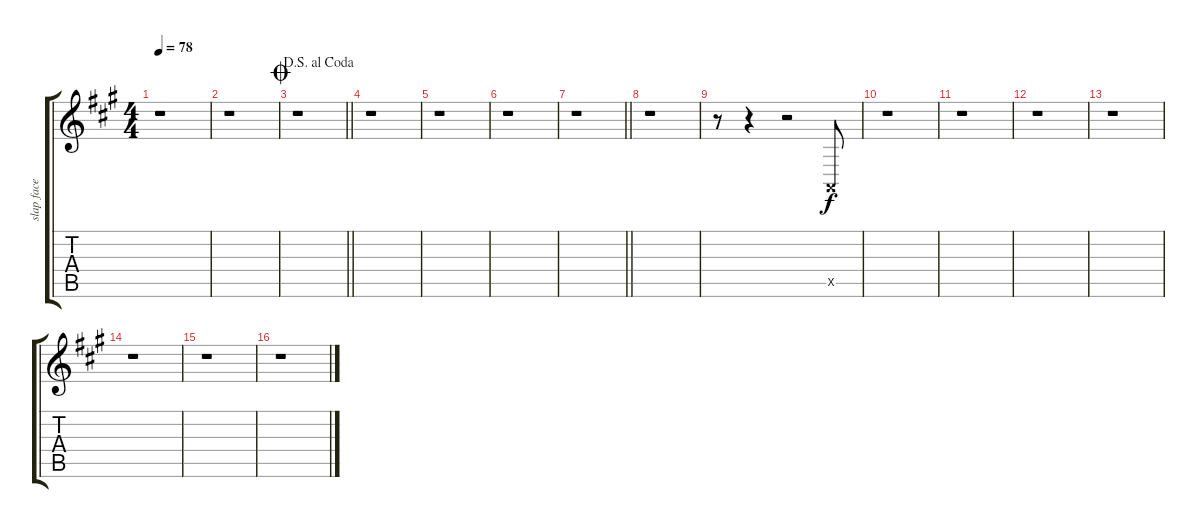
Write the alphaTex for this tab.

\track ("slap face of guitar" "slap face ") {instrument taikodrum}
\staff {score tabs}
\tuning (E4 B3 G3 D3 A2 E2) {hide}
\ts (4 4)
\tempo 78
\clef g2
\ks a
r.1{dy f} |
r.1 |
\jump coda
\jump dalsegnoalcoda
\barLineRight lightlight
r.1 |
r.1 |
r.1 |
r.1 |
\barLineRight lightlight
r.1 |
r.1 |
r.8 r.4 r.2 0.5{x}.8 |
r.1 |
r.1 |
r.1 |
r.1 |
r.1 |
r.1 |
r.1
